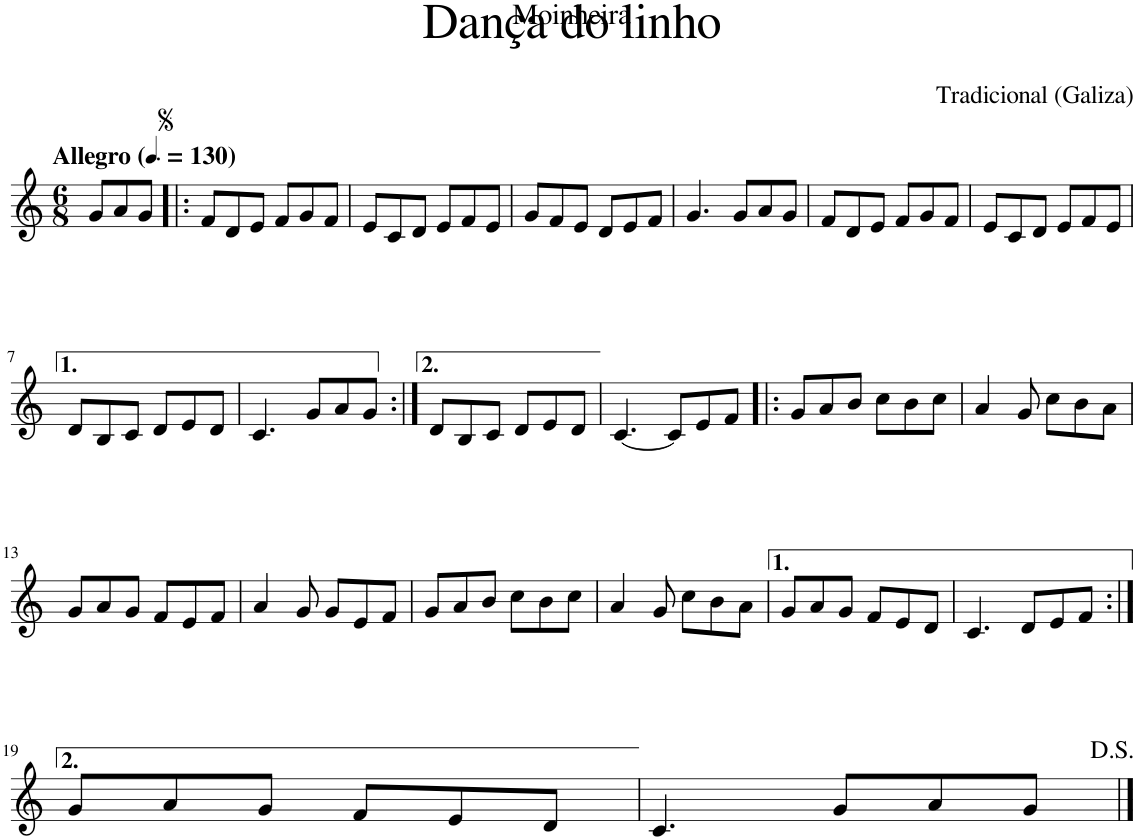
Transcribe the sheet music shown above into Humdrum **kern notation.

**kern
*part1
*staff1
*I"Piano
*I'Pno
*clefG2
*k[]
*M6/8
*MM195
=
!LO:TX:a:B:t=Allegro
8g/L
8a/
8g/J
=1!|:
8f/L
8d/
8e/J
8f/L
8g/
8f/J
=2
8e/L
8c/
8d/J
8e/L
8f/
8e/J
=3
8g/L
8f/
8e/J
8d/L
8e/
8f/J
=4
4.g/
8g/L
8a/
8g/J
=5
8f/L
8d/
8e/J
8f/L
8g/
8f/J
=6
8e/L
8c/
8d/J
8e/L
8f/
8e/J
!!LO:LB:g=z
=7
8d/L
8B/
8c/J
8d/L
8e/
8d/J
=8
4.c/
8g/L
8a/
8g/J
=9:|!
8d/L
8B/
8c/J
8d/L
8e/
8d/J
=10
[4.c/
8c/L]
8e/
8f/J
=11!|:
8g/L
8a/
8b/J
8cc\L
8b\
8cc\J
=12
4a/
8g/
8cc\L
8b\
8a\J
!!LO:LB:g=z
=13
8g/L
8a/
8g/J
8f/L
8e/
8f/J
=14
4a/
8g/
8g/L
8e/
8f/J
=15
8g/L
8a/
8b/J
8cc\L
8b\
8cc\J
=16
4a/
8g/
8cc\L
8b\
8a\J
=17
8g/L
8a/
8g/J
8f/L
8e/
8d/J
=18
4.c/
8d/L
8e/
8f/J
!!LO:LB:g=z
=19:|!
8g/L
8a/
8g/J
8f/L
8e/
8d/J
=20
4.c/
8g/L
8a/
8g/J
==
*-
